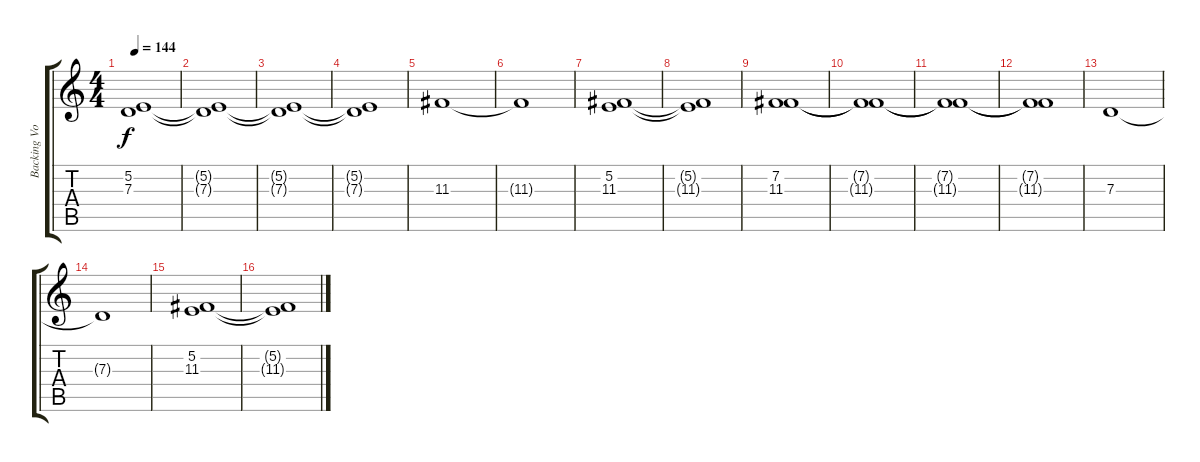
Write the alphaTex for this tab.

\track ("Backing Vocals" "Backing Vo") {instrument choiraahs}
\staff {score tabs}
\tuning (E4 B3 G3 D3 A2 E2) {hide}
\ts (4 4)
\tempo 144
\clef g2
\ks c
(5.2 7.3).1{dy f} |
(5.2{t} 7.3{t}).1 |
(5.2{t} 7.3{t}).1 |
(5.2{t} 7.3{t}).1 |
11.3.1 |
11.3{t}.1 |
(5.2 11.3).1 |
(5.2{t} 11.3{t}).1 |
(7.2 11.3).1 |
(7.2{t} 11.3{t}).1 |
(7.2{t} 11.3{t}).1 |
(7.2{t} 11.3{t}).1 |
7.3.1 |
7.3{t}.1 |
(5.2 11.3).1 |
(5.2{t} 11.3{t}).1
